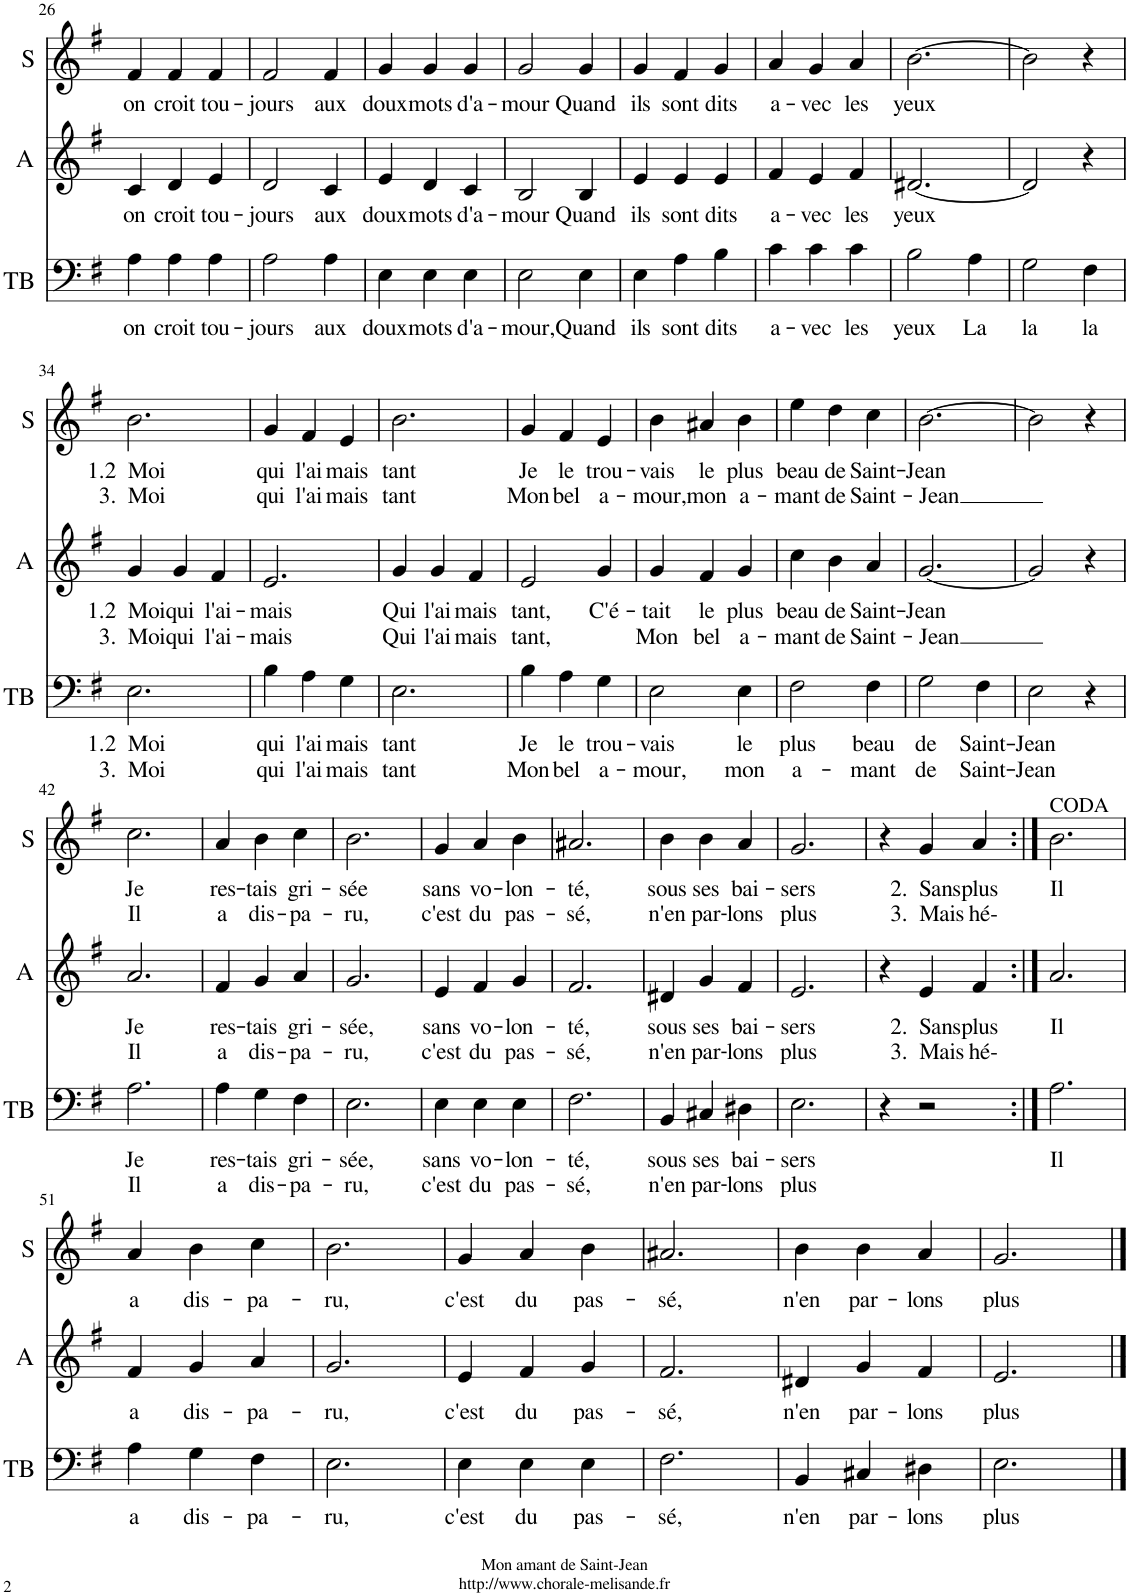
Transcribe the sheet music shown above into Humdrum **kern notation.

**kern	**text	**text	**kern	**text	**text	**kern	**text	**text
*part3	*part3	*part3	*part2	*part2	*part2	*part1	*part1	*part1
*staff3	*staff3	*staff3	*staff2	*staff2	*staff2	*staff1	*staff1	*staff1
*I"TB	*	*	*I"A	*	*	*I"S	*	*
*I'TB	*	*	*I'A	*	*	*I'S	*	*
!!LO:PB:g=z
*clefF4	*	*	*clefG2	*	*	*clefG2	*	*
*k[f#]	*	*	*k[f#]	*	*	*k[f#]	*	*
*M3/4	*	*	*M3/4	*	*	*M3/4	*	*
=26	=26	=26	=26	=26	=26	=26	=26	=26
!	!LO:LY:b	!	!	!LO:LY:b	!	!	!LO:LY:b	!
4A\	on	.	4c/	on	.	4f#/	on	.
!	!LO:LY:b	!	!	!LO:LY:b	!	!	!LO:LY:b	!
4A\	croit	.	4d/	croit	.	4f#/	croit	.
!	!LO:LY:b	!	!	!LO:LY:b	!	!	!LO:LY:b	!
4A\	tou-	.	4e/	tou-	.	4f#/	tou-	.
=27	=27	=27	=27	=27	=27	=27	=27	=27
!	!LO:LY:b	!	!	!LO:LY:b	!	!	!LO:LY:b	!
2A\	-jours	.	2d/	-jours	.	2f#/	-jours	.
!	!LO:LY:b	!	!	!LO:LY:b	!	!	!LO:LY:b	!
4A\	aux	.	4c/	aux	.	4f#/	aux	.
=28	=28	=28	=28	=28	=28	=28	=28	=28
!	!LO:LY:b	!	!	!LO:LY:b	!	!	!LO:LY:b	!
4E\	doux	.	4e/	doux	.	4g/	doux	.
!	!LO:LY:b	!	!	!LO:LY:b	!	!	!LO:LY:b	!
4E\	mots	.	4d/	mots	.	4g/	mots	.
!	!LO:LY:b	!	!	!LO:LY:b	!	!	!LO:LY:b	!
4E\	d'a-	.	4c/	d'a-	.	4g/	d'a-	.
=29	=29	=29	=29	=29	=29	=29	=29	=29
!	!LO:LY:b	!	!	!LO:LY:b	!	!	!LO:LY:b	!
2E\	-mour,	.	2B/	-mour	.	2g/	-mour	.
!	!LO:LY:b	!	!	!LO:LY:b	!	!	!LO:LY:b	!
4E\	Quand	.	4B/	Quand	.	4g/	Quand	.
=30	=30	=30	=30	=30	=30	=30	=30	=30
!	!LO:LY:b	!	!	!LO:LY:b	!	!	!LO:LY:b	!
4E\	ils	.	4e/	ils	.	4g/	ils	.
!	!LO:LY:b	!	!	!LO:LY:b	!	!	!LO:LY:b	!
4A\	sont	.	4e/	sont	.	4f#/	sont	.
!	!LO:LY:b	!	!	!LO:LY:b	!	!	!LO:LY:b	!
4B\	dits	.	4e/	dits	.	4g/	dits	.
=31	=31	=31	=31	=31	=31	=31	=31	=31
!	!LO:LY:b	!	!	!LO:LY:b	!	!	!LO:LY:b	!
4c\	a-	.	4f#/	a-	.	4a/	a-	.
!	!LO:LY:b	!	!	!LO:LY:b	!	!	!LO:LY:b	!
4c\	-vec	.	4e/	-vec	.	4g/	-vec	.
!	!LO:LY:b	!	!	!LO:LY:b	!	!	!LO:LY:b	!
4c\	les	.	4f#/	les	.	4a/	les	.
=32	=32	=32	=32	=32	=32	=32	=32	=32
!	!LO:LY:b	!	!	!LO:LY:b	!	!	!LO:LY:b	!
2B\	yeux	.	[2.d#X/	yeux	.	[2.b\	yeux	.
!	!LO:LY:b	!	!	!	!	!	!	!
4A\	La	.	.	.	.	.	.	.
=33	=33	=33	=33	=33	=33	=33	=33	=33
!	!LO:LY:b	!	!	!	!	!	!	!
2G\	la	.	2d#/]	.	.	2b\]	.	.
!	!LO:LY:b	!	!	!	!	!	!	!
4F#\	la	.	4r	.	.	4r	.	.
!!LO:LB:g=z
=34	=34	=34	=34	=34	=34	=34	=34	=34
!	!LO:LY:b	!LO:LY:b	!	!LO:LY:b	!LO:LY:b	!	!LO:LY:b	!LO:LY:b
2.E\	1.2 Moi	3. Moi	4g/	1.2 Moi	3. Moi	2.b\	1.2 Moi	3. Moi
!	!	!	!	!LO:LY:b	!LO:LY:b	!	!	!
.	.	.	4g/	qui	qui	.	.	.
!	!	!	!	!LO:LY:b	!LO:LY:b	!	!	!
.	.	.	4f#/	l'ai-	l'ai-	.	.	.
=35	=35	=35	=35	=35	=35	=35	=35	=35
!	!LO:LY:b	!LO:LY:b	!	!LO:LY:b	!LO:LY:b	!	!LO:LY:b	!LO:LY:b
4B\	qui	qui	2.e/	-mais	-mais	4g/	qui	qui
!	!LO:LY:b	!LO:LY:b	!	!	!	!	!LO:LY:b	!LO:LY:b
4A\	l'ai-	l'ai-	.	.	.	4f#/	l'ai-	l'ai-
!	!LO:LY:b	!LO:LY:b	!	!	!	!	!LO:LY:b	!LO:LY:b
4G\	-mais	-mais	.	.	.	4e/	-mais	-mais
=36	=36	=36	=36	=36	=36	=36	=36	=36
!	!LO:LY:b	!LO:LY:b	!	!LO:LY:b	!LO:LY:b	!	!LO:LY:b	!LO:LY:b
2.E\	tant	tant	4g/	Qui	Qui	2.b\	tant	tant
!	!	!	!	!LO:LY:b	!LO:LY:b	!	!	!
.	.	.	4g/	l'ai-	l'ai-	.	.	.
!	!	!	!	!LO:LY:b	!LO:LY:b	!	!	!
.	.	.	4f#/	-mais	-mais	.	.	.
=37	=37	=37	=37	=37	=37	=37	=37	=37
!	!LO:LY:b	!LO:LY:b	!	!LO:LY:b	!LO:LY:b	!	!LO:LY:b	!LO:LY:b
4B\	Je	Mon	2e/	tant,	tant,	4g/	Je	Mon
!	!LO:LY:b	!LO:LY:b	!	!	!	!	!LO:LY:b	!LO:LY:b
4A\	le	bel	.	.	.	4f#/	le	bel
!	!LO:LY:b	!LO:LY:b	!	!LO:LY:b	!	!	!LO:LY:b	!LO:LY:b
4G\	trou-	a-	4g/	C'é-	.	4e/	trou-	a-
=38	=38	=38	=38	=38	=38	=38	=38	=38
!	!LO:LY:b	!LO:LY:b	!	!LO:LY:b	!LO:LY:b	!	!LO:LY:b	!LO:LY:b
2E\	-vais	-mour,	4g/	-tait	Mon	4b\	-vais	-mour,
!	!	!	!	!LO:LY:b	!LO:LY:b	!	!LO:LY:b	!LO:LY:b
.	.	.	4f#/	le	bel	4a#X/	le	mon
!	!LO:LY:b	!LO:LY:b	!	!LO:LY:b	!LO:LY:b	!	!LO:LY:b	!LO:LY:b
4E\	le	mon	4g/	plus	a-	4b\	plus	a-
=39	=39	=39	=39	=39	=39	=39	=39	=39
!	!LO:LY:b	!LO:LY:b	!	!LO:LY:b	!LO:LY:b	!	!LO:LY:b	!LO:LY:b
2F#\	plus	a-	4cc\	beau	-mant	4ee\	beau	-mant
!	!	!	!	!LO:LY:b	!LO:LY:b	!	!LO:LY:b	!LO:LY:b
.	.	.	4b\	de	de	4dd\	de	de
!	!LO:LY:b	!LO:LY:b	!	!LO:LY:b	!LO:LY:b	!	!LO:LY:b	!LO:LY:b
4F#\	beau	-mant	4a/	Saint-	Saint-	4cc\	Saint-	Saint-
=40	=40	=40	=40	=40	=40	=40	=40	=40
!	!LO:LY:b	!LO:LY:b	!	!LO:LY:b	!LO:LY:b	!	!LO:LY:b	!LO:LY:b
2G\	de	de	[2.g/	-Jean	-Jean	[2.b\	-Jean	-Jean
!	!LO:LY:b	!LO:LY:b	!	!	!	!	!	!
4F#\	Saint-	Saint-	.	.	.	.	.	.
=41	=41	=41	=41	=41	=41	=41	=41	=41
!	!LO:LY:b	!LO:LY:b	!	!	!	!	!	!
2E\	-Jean	-Jean	2g/]	.	.	2b\]	.	.
4r	.	.	4r	.	.	4r	.	.
!!LO:LB:g=z
=42	=42	=42	=42	=42	=42	=42	=42	=42
!	!LO:LY:b	!LO:LY:b	!	!LO:LY:b	!LO:LY:b	!	!LO:LY:b	!LO:LY:b
2.A\	Je	Il	2.a/	Je	Il	2.cc\	Je	Il
=43	=43	=43	=43	=43	=43	=43	=43	=43
!	!LO:LY:b	!LO:LY:b	!	!LO:LY:b	!LO:LY:b	!	!LO:LY:b	!LO:LY:b
4A\	res-	a	4f#/	res-	a	4a/	res-	a
!	!LO:LY:b	!LO:LY:b	!	!LO:LY:b	!LO:LY:b	!	!LO:LY:b	!LO:LY:b
4G\	-tais	dis-	4g/	-tais	dis-	4b\	-tais	dis-
!	!LO:LY:b	!LO:LY:b	!	!LO:LY:b	!LO:LY:b	!	!LO:LY:b	!LO:LY:b
4F#\	gri-	-pa-	4a/	gri-	-pa-	4cc\	gri-	-pa-
=44	=44	=44	=44	=44	=44	=44	=44	=44
!	!LO:LY:b	!LO:LY:b	!	!LO:LY:b	!LO:LY:b	!	!LO:LY:b	!LO:LY:b
2.E\	-sée,	-ru,	2.g/	-sée,	-ru,	2.b\	-sée	-ru,
=45	=45	=45	=45	=45	=45	=45	=45	=45
!	!	!LO:LY:b	!	!LO:LY:b	!LO:LY:b	!	!LO:LY:b	!LO:LY:b
4E\	.	c'est	4e/	sans	c'est	4g/	sans	c'est
!	!LO:LY:b	!LO:LY:b	!	!LO:LY:b	!LO:LY:b	!	!LO:LY:b	!LO:LY:b
4E\	vo-	du	4f#/	vo-	du	4a/	vo-	du
!	!LO:LY:b	!LO:LY:b	!	!LO:LY:b	!LO:LY:b	!	!LO:LY:b	!LO:LY:b
4E\	-lon-	pas-	4g/	-lon-	pas-	4b\	-lon-	pas-
=46	=46	=46	=46	=46	=46	=46	=46	=46
!	!LO:LY:b	!LO:LY:b	!	!LO:LY:b	!LO:LY:b	!	!LO:LY:b	!LO:LY:b
2.F#\	-té,	-sé,	2.f#/	-té,	-sé,	2.a#X/	-té,	-sé,
=47	=47	=47	=47	=47	=47	=47	=47	=47
!	!LO:LY:b	!LO:LY:b	!	!LO:LY:b	!LO:LY:b	!	!LO:LY:b	!LO:LY:b
4BB/	sous	n'en	4d#X/	sous	n'en	4b\	sous	n'en
!	!LO:LY:b	!LO:LY:b	!	!LO:LY:b	!LO:LY:b	!	!LO:LY:b	!LO:LY:b
4C#X/	ses	par-	4g/	ses	par-	4b\	ses	par-
!	!LO:LY:b	!LO:LY:b	!	!LO:LY:b	!LO:LY:b	!	!LO:LY:b	!LO:LY:b
4D#X\	bai-	-lons	4f#/	bai-	-lons	4a/	bai-	-lons
=48	=48	=48	=48	=48	=48	=48	=48	=48
!	!LO:LY:b	!LO:LY:b	!	!LO:LY:b	!LO:LY:b	!	!LO:LY:b	!LO:LY:b
2.E\	-sers	plus	2.e/	-sers	plus	2.g/	-sers	plus
=49	=49	=49	=49	=49	=49	=49	=49	=49
4r	.	.	4r	.	.	4r	.	.
!	!	!	!	!LO:LY:b	!LO:LY:b	!	!LO:LY:b	!LO:LY:b
2r	.	.	4e/	2. Sans	3. Mais	4g/	2. Sans	3. Mais
!	!	!	!	!LO:LY:b	!LO:LY:b	!	!LO:LY:b	!LO:LY:b
.	.	.	4f#/	plus	hé-	4a/	plus	hé-
=50:|!	=50:|!	=50:|!	=50:|!	=50:|!	=50:|!	=50:|!	=50:|!	=50:|!
!	!LO:LY:b	!	!	!LO:LY:b	!	!	!LO:LY:b	!
2.A\	Il	.	2.a/	Il	.	2.b\	Il	.
!!LO:LB:g=z
=51	=51	=51	=51	=51	=51	=51	=51	=51
!	!LO:LY:b	!	!	!LO:LY:b	!	!	!LO:LY:b	!
4A\	a	.	4f#/	a	.	4a/	a	.
!	!LO:LY:b	!	!	!LO:LY:b	!	!	!LO:LY:b	!
4G\	dis-	.	4g/	dis-	.	4b\	dis-	.
!	!LO:LY:b	!	!	!LO:LY:b	!	!	!LO:LY:b	!
4F#\	-pa-	.	4a/	-pa-	.	4cc\	-pa-	.
=52	=52	=52	=52	=52	=52	=52	=52	=52
!	!LO:LY:b	!	!	!LO:LY:b	!	!	!LO:LY:b	!
2.E\	-ru,	.	2.g/	-ru,	.	2.b\	-ru,	.
=53	=53	=53	=53	=53	=53	=53	=53	=53
!	!LO:LY:b	!	!	!LO:LY:b	!	!	!LO:LY:b	!
4E\	c'est	.	4e/	c'est	.	4g/	c'est	.
!	!LO:LY:b	!	!	!LO:LY:b	!	!	!LO:LY:b	!
4E\	du	.	4f#/	du	.	4a/	du	.
!	!LO:LY:b	!	!	!LO:LY:b	!	!	!LO:LY:b	!
4E\	pas-	.	4g/	pas-	.	4b\	pas-	.
=54	=54	=54	=54	=54	=54	=54	=54	=54
!	!LO:LY:b	!	!	!LO:LY:b	!	!	!LO:LY:b	!
2.F#\	-sé,	.	2.f#/	-sé,	.	2.a#X/	-sé,	.
=55	=55	=55	=55	=55	=55	=55	=55	=55
!	!LO:LY:b	!	!	!LO:LY:b	!	!	!LO:LY:b	!
4BB/	n'en	.	4d#X/	n'en	.	4b\	n'en	.
!	!LO:LY:b	!	!	!LO:LY:b	!	!	!LO:LY:b	!
4C#X/	par-	.	4g/	par-	.	4b\	par-	.
!	!LO:LY:b	!	!	!LO:LY:b	!	!	!LO:LY:b	!
4D#X\	-lons	.	4f#/	-lons	.	4a/	-lons	.
=56	=56	=56	=56	=56	=56	=56	=56	=56
!	!LO:LY:b	!	!	!LO:LY:b	!	!	!LO:LY:b	!
2.E\	plus	.	2.e/	plus	.	2.g/	plus	.
==	==	==	==	==	==	==	==	==
*-	*-	*-	*-	*-	*-	*-	*-	*-
